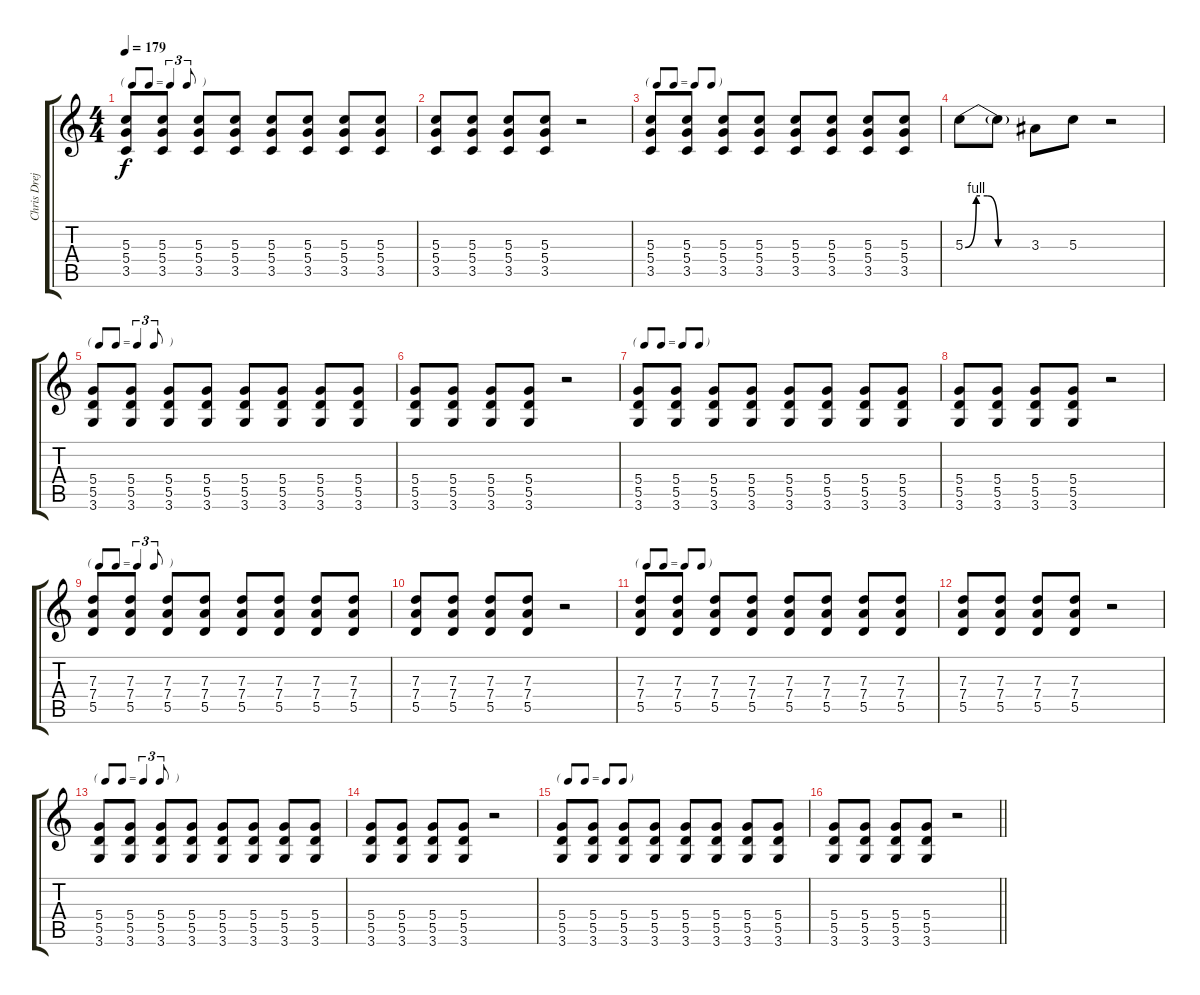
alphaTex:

\track ("Chris Dreja" "Chris Drej") {instrument overdrivenguitar}
\staff {score tabs}
\tuning (E4 B3 G3 D3 A2 E2) {hide}
\ts (4 4)
\tf triplet8th
\tempo 179
\clef g2
\ks c
(5.3 5.4 3.5).8{dy f} (5.3 5.4 3.5).8 (5.3 5.4 3.5).8 (5.3 5.4 3.5).8 (5.3 5.4 3.5).8 (5.3 5.4 3.5).8 (5.3 5.4 3.5).8 (5.3 5.4 3.5).8 |
(5.3 5.4 3.5).8 (5.3 5.4 3.5).8 (5.3 5.4 3.5).8 (5.3 5.4 3.5).8 r.2 |
\tf none
(5.3 5.4 3.5).8 (5.3 5.4 3.5).8 (5.3 5.4 3.5).8 (5.3 5.4 3.5).8 (5.3 5.4 3.5).8 (5.3 5.4 3.5).8 (5.3 5.4 3.5).8 (5.3 5.4 3.5).8 |
5.3{be (custom 0 0 10 4 20 4 30 0 60 0)}.8 5.3{t}.8 3.3.8 5.3.8 r.2 |
\tf triplet8th
(5.4 5.5 3.6).8 (5.4 5.5 3.6).8 (5.4 5.5 3.6).8 (5.4 5.5 3.6).8 (5.4 5.5 3.6).8 (5.4 5.5 3.6).8 (5.4 5.5 3.6).8 (5.4 5.5 3.6).8 |
(5.4 5.5 3.6).8 (5.4 5.5 3.6).8 (5.4 5.5 3.6).8 (5.4 5.5 3.6).8 r.2 |
\tf none
(5.4 5.5 3.6).8 (5.4 5.5 3.6).8 (5.4 5.5 3.6).8 (5.4 5.5 3.6).8 (5.4 5.5 3.6).8 (5.4 5.5 3.6).8 (5.4 5.5 3.6).8 (5.4 5.5 3.6).8 |
(5.4 5.5 3.6).8 (5.4 5.5 3.6).8 (5.4 5.5 3.6).8 (5.4 5.5 3.6).8 r.2 |
\tf triplet8th
(7.3 7.4 5.5).8 (7.3 7.4 5.5).8 (7.3 7.4 5.5).8 (7.3 7.4 5.5).8 (7.3 7.4 5.5).8 (7.3 7.4 5.5).8 (7.3 7.4 5.5).8 (7.3 7.4 5.5).8 |
(7.3 7.4 5.5).8 (7.3 7.4 5.5).8 (7.3 7.4 5.5).8 (7.3 7.4 5.5).8 r.2 |
\tf none
(7.3 7.4 5.5).8 (7.3 7.4 5.5).8 (7.3 7.4 5.5).8 (7.3 7.4 5.5).8 (7.3 7.4 5.5).8 (7.3 7.4 5.5).8 (7.3 7.4 5.5).8 (7.3 7.4 5.5).8 |
(7.3 7.4 5.5).8 (7.3 7.4 5.5).8 (7.3 7.4 5.5).8 (7.3 7.4 5.5).8 r.2 |
\tf triplet8th
(5.4 5.5 3.6).8 (5.4 5.5 3.6).8 (5.4 5.5 3.6).8 (5.4 5.5 3.6).8 (5.4 5.5 3.6).8 (5.4 5.5 3.6).8 (5.4 5.5 3.6).8 (5.4 5.5 3.6).8 |
(5.4 5.5 3.6).8 (5.4 5.5 3.6).8 (5.4 5.5 3.6).8 (5.4 5.5 3.6).8 r.2 |
\tf none
(5.4 5.5 3.6).8 (5.4 5.5 3.6).8 (5.4 5.5 3.6).8 (5.4 5.5 3.6).8 (5.4 5.5 3.6).8 (5.4 5.5 3.6).8 (5.4 5.5 3.6).8 (5.4 5.5 3.6).8 |
\barLineRight lightlight
(5.4 5.5 3.6).8 (5.4 5.5 3.6).8 (5.4 5.5 3.6).8 (5.4 5.5 3.6).8 r.2
